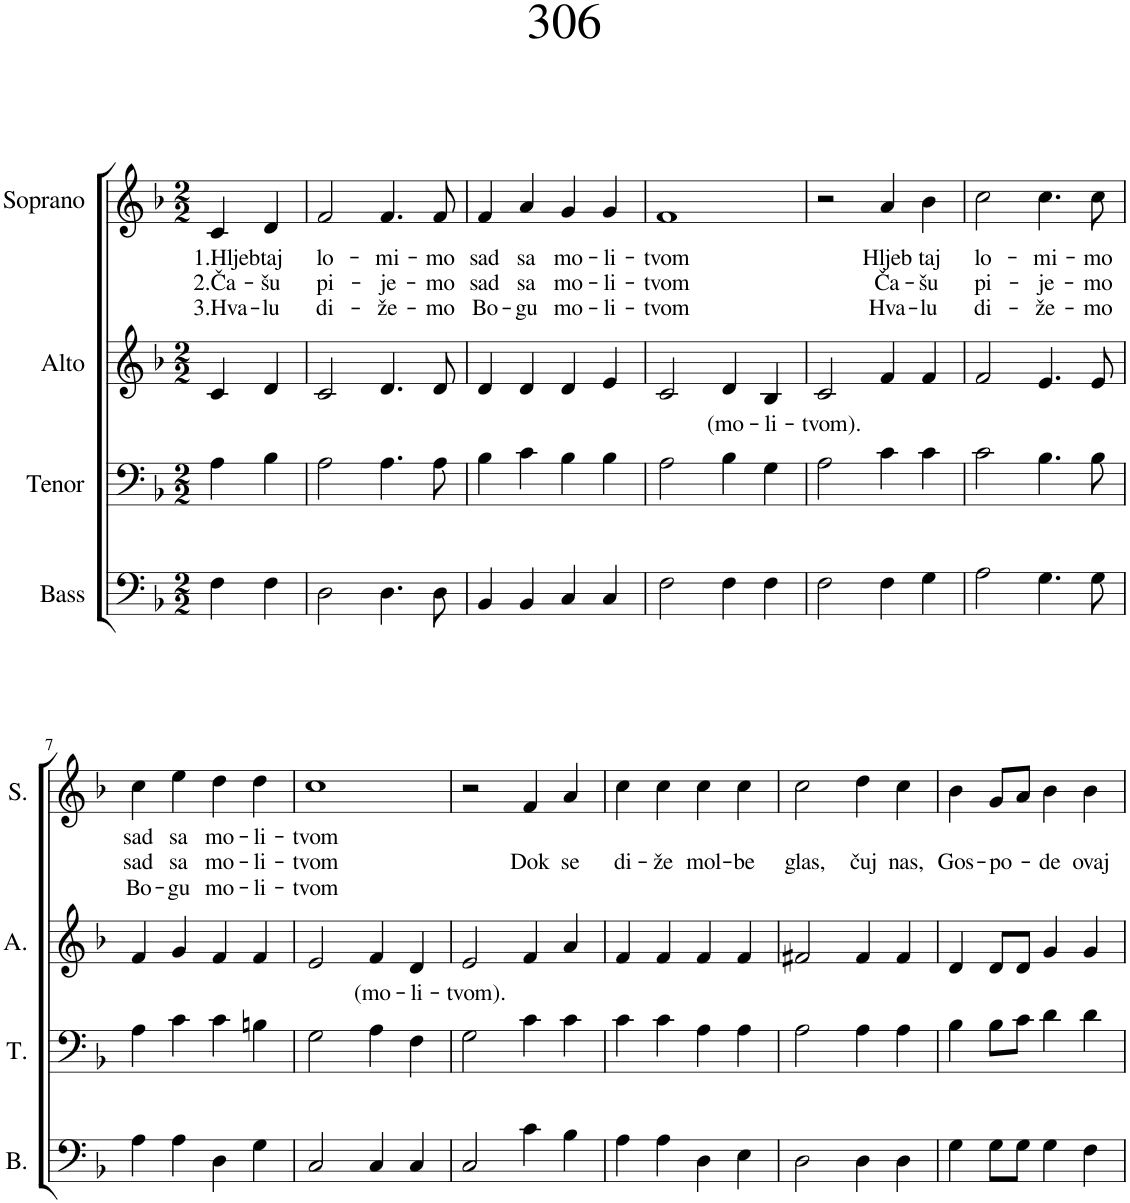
**kern	**kern	**kern	**text	**kern	**text	**text	**text
*part4	*part3	*part2	*part2	*part1	*part1	*part1	*part1
*staff4	*staff3	*staff2	*staff2	*staff1	*staff1	*staff1	*staff1
*I"Bass	*I"Tenor	*I"Alto	*	*I"Soprano	*	*	*
*I'B.	*I'T.	*I'A.	*	*I'S.	*	*	*
*clefF4	*clefF4	*clefG2	*	*clefG2	*	*	*
*k[b-]	*k[b-]	*k[b-]	*	*k[b-]	*	*	*
*M2/2	*M2/2	*M2/2	*	*M2/2	*	*	*
=1	=1	=1	=1	=1	=1	=1	=1
!	!	!	!	!	!LO:LY:b	!LO:LY:b	!LO:LY:b
4F\	4A\	4c/	.	4c/	1.Hljeb	2.Ča-	3.Hva-
!	!	!	!	!	!LO:LY:b	!LO:LY:b	!LO:LY:b
4F\	4B-\	4d/	.	4d/	taj	-šu	-lu
=2	=2	=2	=2	=2	=2	=2	=2
!	!	!	!	!	!LO:LY:b	!LO:LY:b	!LO:LY:b
2D\	2A\	2c/	.	2f/	lo-	pi-	di-
!	!	!	!	!	!LO:LY:b	!LO:LY:b	!LO:LY:b
4.D\	4.A\	4.d/	.	4.f/	-mi-	-je-	-že-
!	!	!	!	!	!LO:LY:b	!LO:LY:b	!LO:LY:b
8D\	8A\	8d/	.	8f/	-mo	-mo	-mo
=3	=3	=3	=3	=3	=3	=3	=3
!	!	!	!	!	!LO:LY:b	!LO:LY:b	!LO:LY:b
4BB-/	4B-\	4d/	.	4f/	sad	sad	Bo-
!	!	!	!	!	!LO:LY:b	!LO:LY:b	!LO:LY:b
4BB-/	4c\	4d/	.	4a/	sa	sa	-gu
!	!	!	!	!	!LO:LY:b	!LO:LY:b	!LO:LY:b
4C/	4B-\	4d/	.	4g/	mo-	mo-	mo-
!	!	!	!	!	!LO:LY:b	!LO:LY:b	!LO:LY:b
4C/	4B-\	4e/	.	4g/	-li-	-li-	-li-
=4	=4	=4	=4	=4	=4	=4	=4
!	!	!	!	!	!LO:LY:b	!LO:LY:b	!LO:LY:b
2F\	2A\	2c/	.	1f	-tvom	-tvom	-tvom
!	!	!	!LO:LY:b	!	!	!	!
4F\	4B-\	4d/	(mo-	.	.	.	.
!	!	!	!LO:LY:b	!	!	!	!
4F\	4G\	4B-/	-li-	.	.	.	.
=5	=5	=5	=5	=5	=5	=5	=5
!	!	!	!LO:LY:b	!	!	!	!
2F\	2A\	2c/	-tvom).	2r	.	.	.
!	!	!	!	!	!LO:LY:b	!LO:LY:b	!LO:LY:b
4F\	4c\	4f/	.	4a/	Hljeb	Ča-	Hva-
!	!	!	!	!	!LO:LY:b	!LO:LY:b	!LO:LY:b
4G\	4c\	4f/	.	4b-\	taj	-šu	-lu
=6	=6	=6	=6	=6	=6	=6	=6
!	!	!	!	!	!LO:LY:b	!LO:LY:b	!LO:LY:b
2A\	2c\	2f/	.	2cc\	lo-	pi-	di-
!	!	!	!	!	!LO:LY:b	!LO:LY:b	!LO:LY:b
4.G\	4.B-\	4.e/	.	4.cc\	-mi-	-je-	-že-
!	!	!	!	!	!LO:LY:b	!LO:LY:b	!LO:LY:b
8G\	8B-\	8e/	.	8cc\	-mo	-mo	-mo
!!LO:LB:g=z
=7	=7	=7	=7	=7	=7	=7	=7
!	!	!	!	!	!LO:LY:b	!LO:LY:b	!LO:LY:b
4A\	4A\	4f/	.	4cc\	sad	sad	Bo-
!	!	!	!	!	!LO:LY:b	!LO:LY:b	!LO:LY:b
4A\	4c\	4g/	.	4ee\	sa	sa	-gu
!	!	!	!	!	!LO:LY:b	!LO:LY:b	!LO:LY:b
4D\	4c\	4f/	.	4dd\	mo-	mo-	mo-
!	!	!	!	!	!LO:LY:b	!LO:LY:b	!LO:LY:b
4G\	4Bn\	4f/	.	4dd\	-li-	-li-	-li-
=8	=8	=8	=8	=8	=8	=8	=8
!	!	!	!	!	!LO:LY:b	!LO:LY:b	!LO:LY:b
2C/	2G\	2e/	.	1cc	-tvom	-tvom	-tvom
!	!	!	!LO:LY:b	!	!	!	!
4C/	4A\	4f/	(mo-	.	.	.	.
!	!	!	!LO:LY:b	!	!	!	!
4C/	4F\	4d/	-li-	.	.	.	.
=9	=9	=9	=9	=9	=9	=9	=9
!	!	!	!LO:LY:b	!	!	!	!
2C/	2G\	2e/	-tvom).	2r	.	.	.
!	!	!	!	!	!	!LO:LY:b	!
4c\	4c\	4f/	.	4f/	.	Dok	.
!	!	!	!	!	!	!LO:LY:b	!
4B-\	4c\	4a/	.	4a/	.	se	.
=10	=10	=10	=10	=10	=10	=10	=10
!	!	!	!	!	!	!LO:LY:b	!
4A\	4c\	4f/	.	4cc\	.	di-	.
!	!	!	!	!	!	!LO:LY:b	!
4A\	4c\	4f/	.	4cc\	.	-že	.
!	!	!	!	!	!	!LO:LY:b	!
4D\	4A\	4f/	.	4cc\	.	mol-	.
!	!	!	!	!	!	!LO:LY:b	!
4E\	4A\	4f/	.	4cc\	.	-be	.
=11	=11	=11	=11	=11	=11	=11	=11
!	!	!	!	!	!	!LO:LY:b	!
2D\	2A\	2f#X/	.	2cc\	.	glas,	.
!	!	!	!	!	!	!LO:LY:b	!
4D\	4A\	4f#/	.	4dd\	.	čuj	.
!	!	!	!	!	!	!LO:LY:b	!
4D\	4A\	4f#/	.	4cc\	.	nas,	.
=12	=12	=12	=12	=12	=12	=12	=12
!	!	!	!	!	!	!LO:LY:b	!
4G\	4B-\	4d/	.	4b-\	.	Gos-	.
!	!	!	!	!	!	!LO:LY:b	!
8G\L	8B-\L	8d/L	.	8g/L	.	-po-	.
8G\J	8c\J	8d/J	.	8a/J	.	.	.
!	!	!	!	!	!	!LO:LY:b	!
4G\	4d\	4g/	.	4b-\	.	-de	.
!	!	!	!	!	!	!LO:LY:b	!
4F\	4d\	4g/	.	4b-\	.	ovaj	.
=	=	=	=	=	=	=	=
*-	*-	*-	*-	*-	*-	*-	*-
